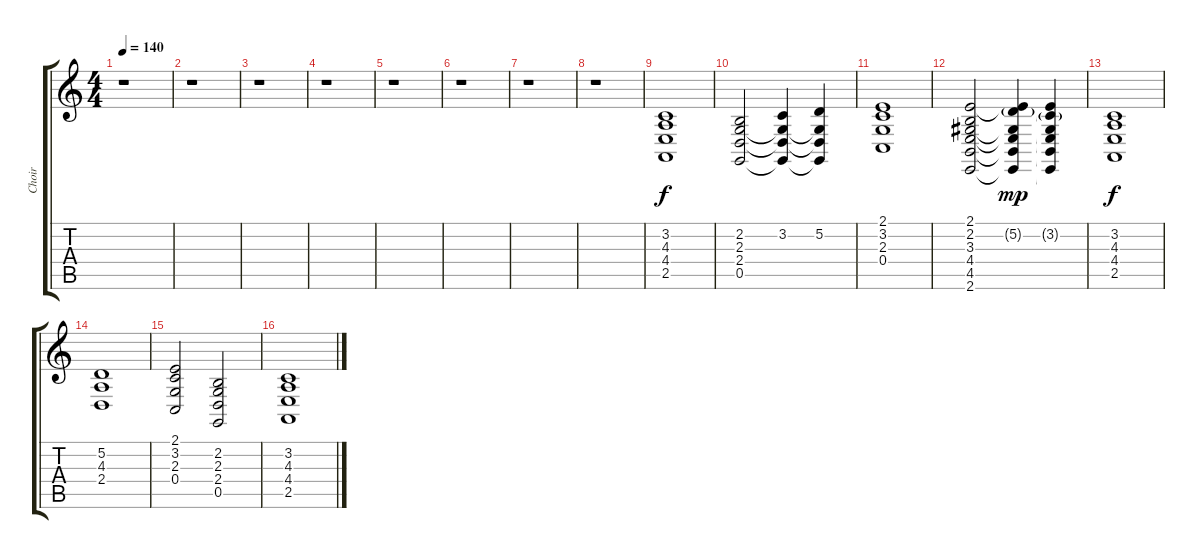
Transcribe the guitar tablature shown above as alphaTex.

\track ("Choir" "Choir") {instrument choiraahs}
\staff {score tabs}
\tuning (D4 A3 F3 C3 G2 D2) {hide}
\ts (4 4)
\tempo 140
\clef g2
\ks c
r.1{dy f} |
r.1 |
r.1 |
r.1 |
r.1 |
r.1 |
r.1 |
r.1 |
(3.2 4.3 4.4 2.5).1 |
(2.2 2.3 2.4 0.5).2 (3.2 2.3{t} 2.4{t} 0.5{t}).4 (5.2 2.3{t} 2.4{t} 0.5{t}).4 |
(2.1 3.2 2.3 0.4).1 |
(2.1 2.2 3.3 4.4 4.5 2.6).2 (2.1{t} 5.2{g} 3.3{t} 4.4{t} 4.5{t} 2.6{t}).4{dy mp} (2.1{t} 3.2{g} 3.3{t} 4.4{t} 4.5{t} 2.6{t}).4 |
(3.2 4.3 4.4 2.5).1{dy f} |
(5.2 4.3 2.4).1 |
(2.1 3.2 2.3 0.4).2 (2.2 2.3 2.4 0.5).2 |
(3.2 4.3 4.4 2.5).1
